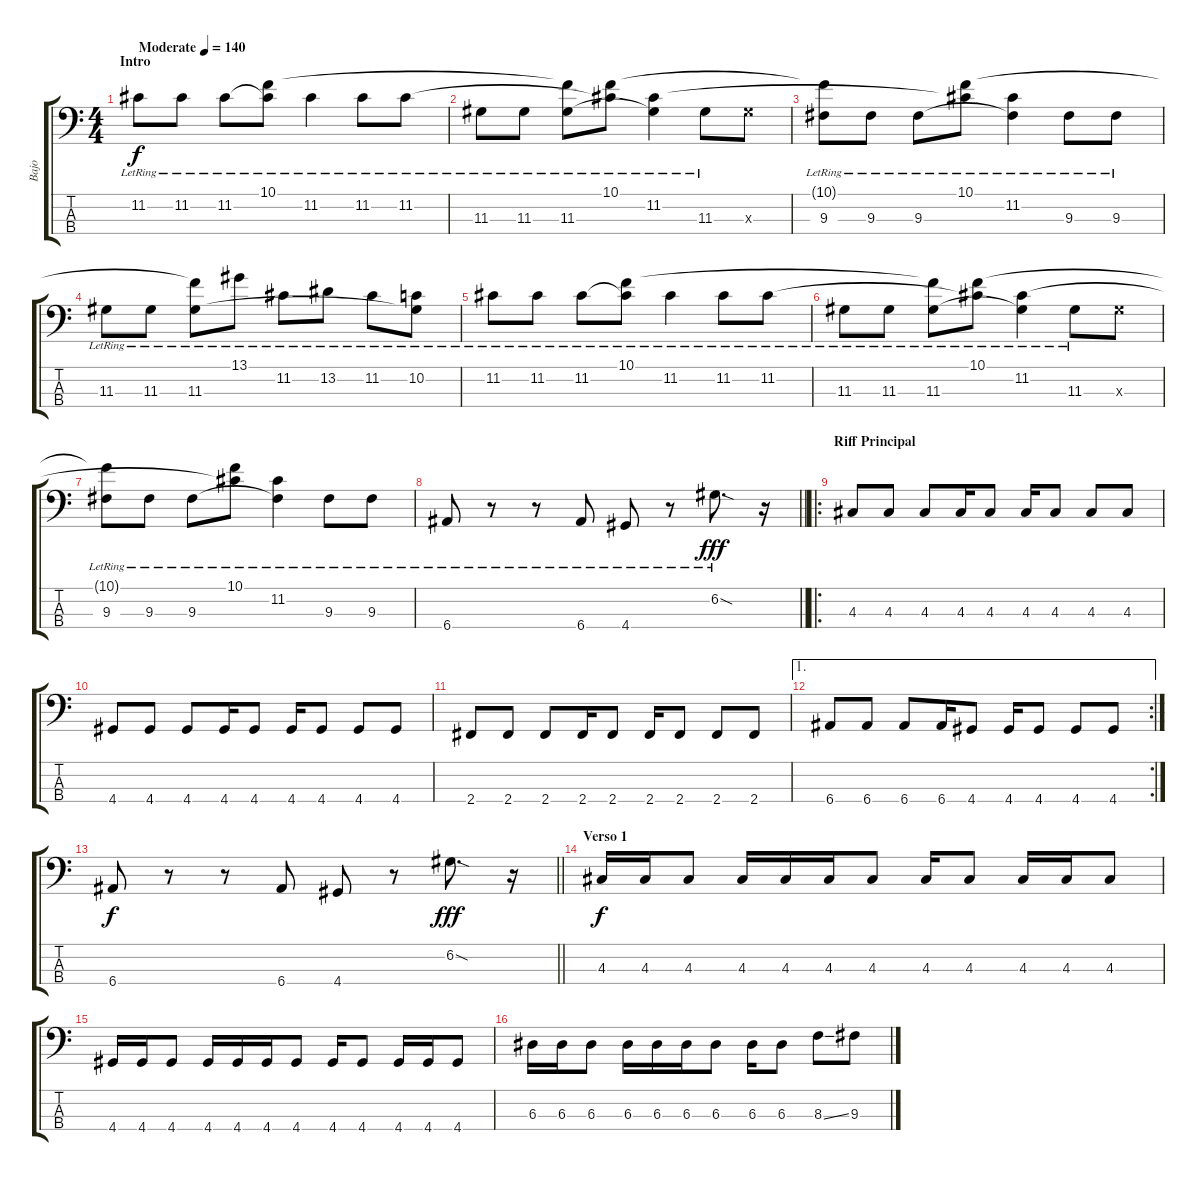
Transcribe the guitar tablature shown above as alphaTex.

\track ("Bajo" "Bajo") {instrument electricbasspick}
\staff {score tabs}
\tuning (G2 D2 A1 E1) {hide}
\ts (4 4)
\section ("" "Intro")
\tempo (140 "Moderate")
\clef f4
\ks c
11.2{lr}.8{dy f instrument electricbasspick} 11.2{lr}.8 11.2{lr}.8 (10.1{lr} 11.2{t}).8 11.2{lr}.4 11.2{lr}.8 11.2{lr}.8 |
11.3{lr}.8 11.3{lr}.8 (10.1{t} 11.3{lr}).8 (10.1{lr} 11.2{t}).8 (11.2{lr} 11.3{t}).4 11.3{lr}.8 11.3{x}.8 |
(10.1{t} 9.3{lr}).8 9.3{lr}.8 9.3{lr}.8 (10.1{lr} 11.2{t}).8 (11.2{lr} 9.3{t}).4 9.3{lr}.8 9.3{lr}.8 |
11.3{lr}.8 11.3{lr}.8 (10.1{t} 11.3{lr}).8 13.1{lr}.8 11.2{lr}.8 13.2{lr}.8 11.2{lr}.8 (10.2{lr} 11.3{t}).8 |
11.2{lr}.8 11.2{lr}.8 11.2{lr}.8 (10.1{lr} 11.2{t}).8 11.2{lr}.4 11.2{lr}.8 11.2{lr}.8 |
11.3{lr}.8 11.3{lr}.8 (10.1{t} 11.3{lr}).8 (10.1{lr} 11.2{t}).8 (11.2{lr} 11.3{t}).4 11.3{lr}.8 11.3{x}.8 |
(10.1{t} 9.3{lr}).8 9.3{lr}.8 9.3{lr}.8 (10.1{lr} 11.2{t}).8 (11.2{lr} 9.3{t}).4 9.3{lr}.8 9.3{lr}.8 |
\barLineRight lightlight
6.4{lr}.8 r.8 r.8 6.4{lr}.8 4.4{lr}.8 r.8 6.2{sod lr}.8{d dy fff} r.16 |
\ro
\section ("" "Riff Principal")
4.3.8 4.3.8 4.3.8 4.3.16 4.3.8 4.3.16 4.3.8 4.3.8 4.3.8 |
4.4.8 4.4.8 4.4.8 4.4.16 4.4.8 4.4.16 4.4.8 4.4.8 4.4.8 |
2.4.8 2.4.8 2.4.8 2.4.16 2.4.8 2.4.16 2.4.8 2.4.8 2.4.8 |
\ae 1
\rc 2
6.4.8 6.4.8 6.4.8 6.4.16 4.4.8 4.4.16 4.4.8 4.4.8 4.4.8 |
\barLineRight lightlight
6.4.8{dy f} r.8 r.8 6.4.8 4.4.8 r.8 6.2{sod}.8{d dy fff} r.16 |
\section ("" "Verso 1")
4.3.16{dy f} 4.3.16 4.3.8 4.3.16 4.3.16 4.3.16 4.3.8 4.3.16 4.3.8 4.3.16 4.3.16 4.3.8 |
4.4.16 4.4.16 4.4.8 4.4.16 4.4.16 4.4.16 4.4.8 4.4.16 4.4.8 4.4.16 4.4.16 4.4.8 |
6.3.16 6.3.16 6.3.8 6.3.16 6.3.16 6.3.16 6.3.8 6.3.16 6.3.8 8.3{ss}.8 9.3.8
